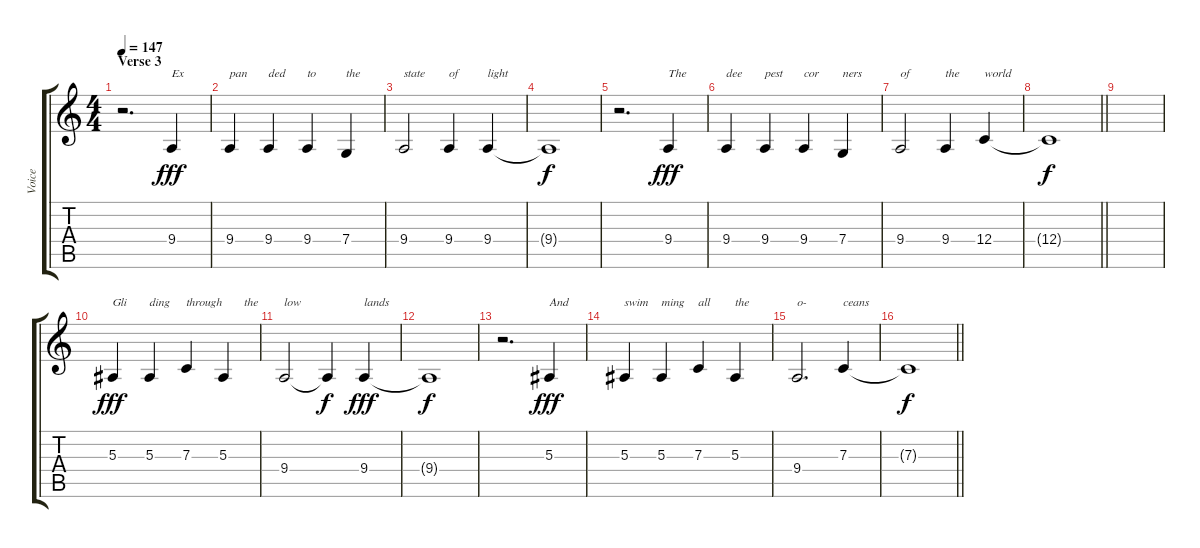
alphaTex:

\track ("Voice" "Voice") {instrument lead1square}
\staff {score tabs}
\tuning (D4 A3 F3 C3 G2 D2) {hide}
\ts (4 4)
\section ("" "Verse 3")
\tempo 147
\clef g2
\ks c
r.2{d dy f} 9.4.4{txt "Ex" dy fff} |
9.4.4{txt "pan"} 9.4.4{txt "ded"} 9.4.4{txt "to"} 7.4.4{txt "the"} |
9.4.2{txt "state"} 9.4.4{txt "of"} 9.4.4{txt "light"} |
9.4{t}.1{dy f} |
r.2{d} 9.4.4{txt "The" dy fff} |
9.4.4{txt "dee"} 9.4.4{txt "pest"} 9.4.4{txt "cor"} 7.4.4{txt "ners"} |
9.4.2{txt "of"} 9.4.4{txt "the"} 12.4.4{txt "world"} |
\barLineRight lightlight
12.4{t}.1{dy f} |
\section ("" "")
|
5.3.4{txt "Gli" dy fff} 5.3.4{txt "ding"} 7.3.4{txt "through"} 5.3.4{txt "       the"} |
9.4.2{txt "low"} 9.4{t}.4{dy f} 9.4.4{txt "lands" dy fff} |
9.4{t}.1{dy f} |
r.2{d} 5.3.4{txt "And" dy fff} |
5.3.4{txt "swim"} 5.3.4{txt "ming"} 7.3.4{txt "all"} 5.3.4{txt "the"} |
9.4.2{d txt "o-"} 7.3.4{txt "ceans"} |
\barLineRight lightlight
7.3{t}.1{dy f}
